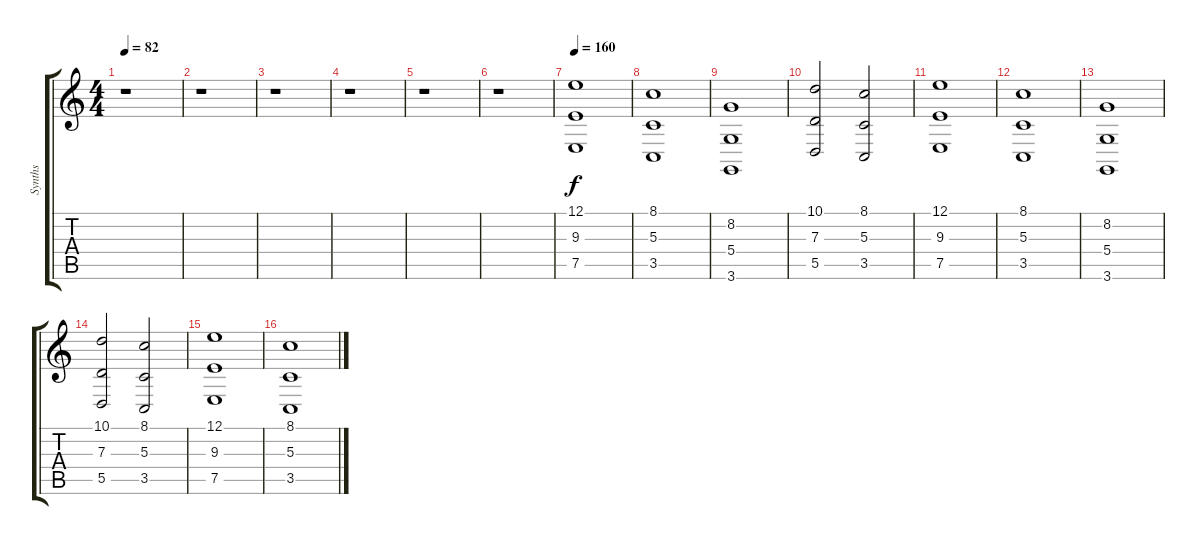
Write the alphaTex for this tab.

\track ("Synths" "Synths") {instrument synthstrings2}
\staff {score tabs}
\tuning (E4 B3 G3 D3 A2 E2) {hide}
\ts (4 4)
\tempo 82
\clef g2
\ks c
r.1{dy f} |
r.1 |
r.1 |
r.1 |
r.1 |
r.1 |
\tempo 160
(12.1 9.3 7.5).1 |
(8.1 5.3 3.5).1 |
(8.2 5.4 3.6).1 |
(10.1 7.3 5.5).2 (8.1 5.3 3.5).2 |
(12.1 9.3 7.5).1 |
(8.1 5.3 3.5).1 |
(8.2 5.4 3.6).1 |
(10.1 7.3 5.5).2 (8.1 5.3 3.5).2 |
(12.1 9.3 7.5).1 |
(8.1 5.3 3.5).1
